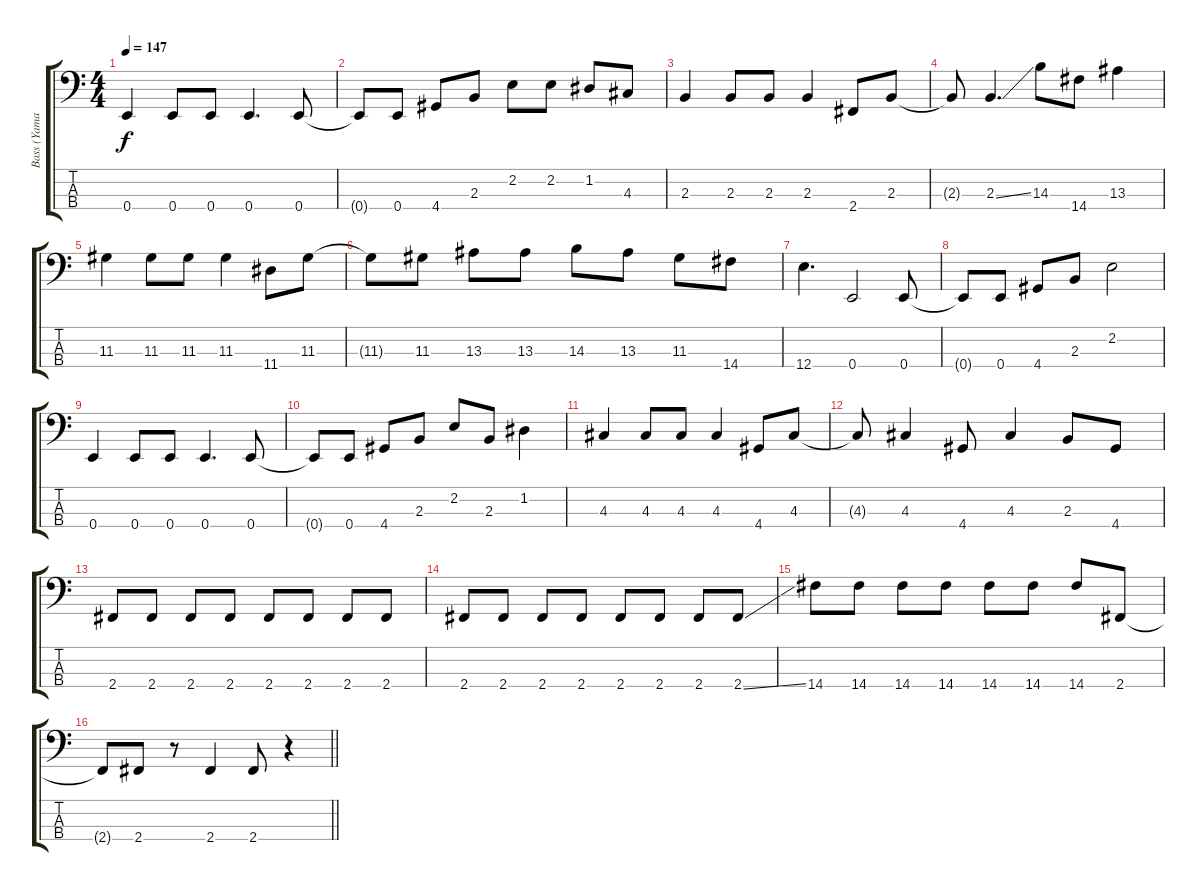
\track ("Bass (Yamada)" "Bass (Yama") {instrument electricbasspick}
\staff {score tabs}
\tuning (G2 D2 A1 E1) {hide}
\ts (4 4)
\tempo 147
\clef f4
\ks c
0.4.4{dy f} 0.4.8 0.4.8 0.4.4{d} 0.4.8 |
0.4{t}.8 0.4.8 4.4.8 2.3.8 2.2.8 2.2.8 1.2.8 4.3.8 |
2.3.4 2.3.8 2.3.8 2.3.4 2.4.8 2.3.8 |
2.3{t}.8 2.3{ss}.4{d} 14.3.8 14.4.8 13.3.4 |
11.3.4 11.3.8 11.3.8 11.3.4 11.4.8 11.3.8 |
11.3{t}.8 11.3.8 13.3.8 13.3.8 14.3.8 13.3.8 11.3.8 14.4.8 |
12.4.4{d} 0.4.2 0.4.8 |
0.4{t}.8 0.4.8 4.4.8 2.3.8 2.2.2 |
0.4.4 0.4.8 0.4.8 0.4.4{d} 0.4.8 |
0.4{t}.8 0.4.8 4.4.8 2.3.8 2.2.8 2.3.8 1.2.4 |
4.3.4 4.3.8 4.3.8 4.3.4 4.4.8 4.3.8 |
4.3{t}.8 4.3.4 4.4.8 4.3.4 2.3.8 4.4.8 |
2.4.8 2.4.8 2.4.8 2.4.8 2.4.8 2.4.8 2.4.8 2.4.8 |
2.4.8 2.4.8 2.4.8 2.4.8 2.4.8 2.4.8 2.4.8 2.4{ss}.8 |
14.4.8 14.4.8 14.4.8 14.4.8 14.4.8 14.4.8 14.4.8 2.4.8 |
\barLineRight lightlight
2.4{t}.8 2.4.8 r.8 2.4.4 2.4.8 r.4
